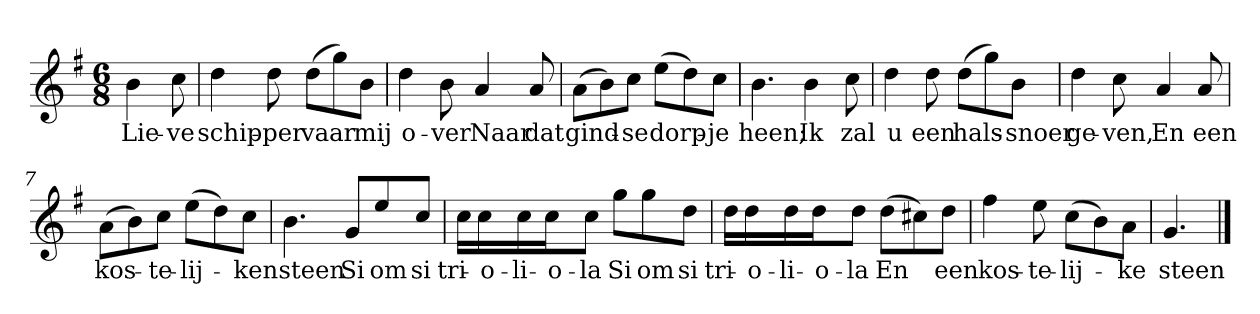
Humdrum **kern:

**kern	**text
*part1	*part1
*staff1	*staff1
*clefG2	*
*k[f#]	*
*G:	*
*M6/8	*
*MM120	*
=	=
4b	Lie-
8cc	-ve
=1	=1
4dd	schip-
8dd	-per
(8dd\L	vaar
8gg\)	.
8b\J	mij
=2	=2
4dd	o-
8b	-ver
4a	Naar
8a	dat
=3	=3
(8a\L	gind-
8b\)	.
8cc\J	-se
(8ee\L	dorp-
8dd\)	.
8cc\J	-je
=4	=4
4.b	heen;
4b	Ik
8cc	zal
=5	=5
4dd	u
8dd	een
(8dd\L	hals-
8gg\)	.
8b\J	-snoer
=6	=6
4dd	ge-
8cc	-ven,
4a	En
8a	een
=7	=7
(8a\L	kos-
8b\)	.
8cc\J	-te-
(8ee\L	-lij-
8dd\)	.
8cc\J	-ken
=8	=8
4.b	steen
8g/L	Si
8ee/	om
8cc/J	si
=9	=9
16cc\LL	tri-
16cc\	-o-
16cc\	-li-
16cc\J	-o-
8cc\J	-la
8gg\L	Si
8gg\	om
8dd\J	si
=10	=10
16dd\LL	tri-
16dd\	-o-
16dd\	-li-
16dd\J	-o-
8dd\J	-la
(8dd\L	En
8cc#X\)	.
8dd\J	een
=11	=11
4ff#	kos-
8ee	-te-
(8cc\L	-lij-
8b\)	.
8a\J	-ke
=12	=12
4.g	steen
==	==
*-	*-
